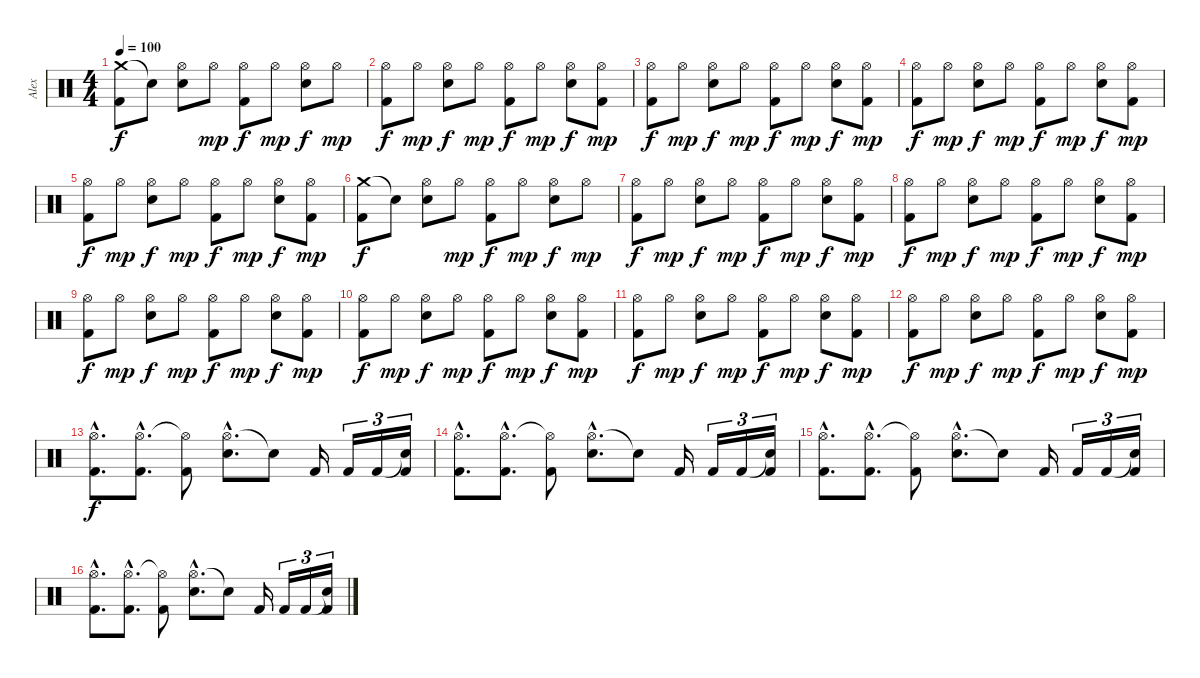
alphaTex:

\track ("Alex" "Alex") {instrument percussion}
\staff {score}
\articulation defaults
\ts (4 4)
\tempo 100
\clef neutral
\ks c
("Crash medium (hit)" "Kick (hit) 2").8{dy f} "Snare (hit)"{t}.8 ("Hi-Hat (open)" "Electric Snare (hit)").8 "Hi-Hat (open)".8{dy mp} ("Hi-Hat (open)" "Kick (hit) 2").8{dy f} "Hi-Hat (open)".8{dy mp} ("Hi-Hat (open)" "Electric Snare (hit)").8{dy f} "Hi-Hat (open)".8{dy mp} |
("Hi-Hat (open)" "Kick (hit) 2").8{dy f} "Hi-Hat (open)".8{dy mp} ("Hi-Hat (open)" "Electric Snare (hit)").8{dy f} "Hi-Hat (open)".8{dy mp} ("Hi-Hat (open)" "Kick (hit) 2").8{dy f} "Hi-Hat (open)".8{dy mp} ("Hi-Hat (open)" "Electric Snare (hit)").8{dy f} ("Hi-Hat (open)" "Kick (hit) 2").8{dy mp} |
("Hi-Hat (open)" "Kick (hit) 2").8{dy f} "Hi-Hat (open)".8{dy mp} ("Hi-Hat (open)" "Electric Snare (hit)").8{dy f} "Hi-Hat (open)".8{dy mp} ("Hi-Hat (open)" "Kick (hit) 2").8{dy f} "Hi-Hat (open)".8{dy mp} ("Hi-Hat (open)" "Electric Snare (hit)").8{dy f} ("Hi-Hat (open)" "Kick (hit) 2").8{dy mp} |
("Hi-Hat (open)" "Kick (hit) 2").8{dy f} "Hi-Hat (open)".8{dy mp} ("Hi-Hat (open)" "Electric Snare (hit)").8{dy f} "Hi-Hat (open)".8{dy mp} ("Hi-Hat (open)" "Kick (hit) 2").8{dy f} "Hi-Hat (open)".8{dy mp} ("Hi-Hat (open)" "Electric Snare (hit)").8{dy f} ("Hi-Hat (open)" "Kick (hit) 2").8{dy mp} |
("Hi-Hat (open)" "Kick (hit) 2").8{dy f} "Hi-Hat (open)".8{dy mp} ("Hi-Hat (open)" "Electric Snare (hit)").8{dy f} "Hi-Hat (open)".8{dy mp} ("Hi-Hat (open)" "Kick (hit) 2").8{dy f} "Hi-Hat (open)".8{dy mp} ("Hi-Hat (open)" "Electric Snare (hit)").8{dy f} ("Hi-Hat (open)" "Kick (hit) 2").8{dy mp} |
("Crash medium (hit)" "Kick (hit) 2").8{dy f} "Snare (hit)"{t}.8 ("Hi-Hat (open)" "Electric Snare (hit)").8 "Hi-Hat (open)".8{dy mp} ("Hi-Hat (open)" "Kick (hit) 2").8{dy f} "Hi-Hat (open)".8{dy mp} ("Hi-Hat (open)" "Electric Snare (hit)").8{dy f} "Hi-Hat (open)".8{dy mp} |
("Hi-Hat (open)" "Kick (hit) 2").8{dy f} "Hi-Hat (open)".8{dy mp} ("Hi-Hat (open)" "Electric Snare (hit)").8{dy f} "Hi-Hat (open)".8{dy mp} ("Hi-Hat (open)" "Kick (hit) 2").8{dy f} "Hi-Hat (open)".8{dy mp} ("Hi-Hat (open)" "Electric Snare (hit)").8{dy f} ("Hi-Hat (open)" "Kick (hit) 2").8{dy mp} |
("Hi-Hat (open)" "Kick (hit) 2").8{dy f} "Hi-Hat (open)".8{dy mp} ("Hi-Hat (open)" "Electric Snare (hit)").8{dy f} "Hi-Hat (open)".8{dy mp} ("Hi-Hat (open)" "Kick (hit) 2").8{dy f} "Hi-Hat (open)".8{dy mp} ("Hi-Hat (open)" "Electric Snare (hit)").8{dy f} ("Hi-Hat (open)" "Kick (hit) 2").8{dy mp} |
("Hi-Hat (open)" "Kick (hit) 2").8{dy f} "Hi-Hat (open)".8{dy mp} ("Hi-Hat (open)" "Electric Snare (hit)").8{dy f} "Hi-Hat (open)".8{dy mp} ("Hi-Hat (open)" "Kick (hit) 2").8{dy f} "Hi-Hat (open)".8{dy mp} ("Hi-Hat (open)" "Electric Snare (hit)").8{dy f} ("Hi-Hat (open)" "Kick (hit) 2").8{dy mp} |
("Hi-Hat (open)" "Kick (hit) 2").8{dy f} "Hi-Hat (open)".8{dy mp} ("Hi-Hat (open)" "Electric Snare (hit)").8{dy f} "Hi-Hat (open)".8{dy mp} ("Hi-Hat (open)" "Kick (hit) 2").8{dy f} "Hi-Hat (open)".8{dy mp} ("Hi-Hat (open)" "Electric Snare (hit)").8{dy f} ("Hi-Hat (open)" "Kick (hit) 2").8{dy mp} |
("Hi-Hat (open)" "Kick (hit) 2").8{dy f} "Hi-Hat (open)".8{dy mp} ("Hi-Hat (open)" "Electric Snare (hit)").8{dy f} "Hi-Hat (open)".8{dy mp} ("Hi-Hat (open)" "Kick (hit) 2").8{dy f} "Hi-Hat (open)".8{dy mp} ("Hi-Hat (open)" "Electric Snare (hit)").8{dy f} ("Hi-Hat (open)" "Kick (hit) 2").8{dy mp} |
("Hi-Hat (open)" "Kick (hit) 2").8{dy f} "Hi-Hat (open)".8{dy mp} ("Hi-Hat (open)" "Electric Snare (hit)").8{dy f} "Hi-Hat (open)".8{dy mp} ("Hi-Hat (open)" "Kick (hit) 2").8{dy f} "Hi-Hat (open)".8{dy mp} ("Hi-Hat (open)" "Electric Snare (hit)").8{dy f} ("Hi-Hat (open)" "Kick (hit) 2").8{dy mp} |
("Hi-Hat (open)"{hac} "Kick (hit) 2"{hac}).8{d dy f} ("Hi-Hat (open)"{hac} "Kick (hit) 2"{hac}).8{d} ("Hi-Hat (open)"{t} "Kick (hit) 2").8 ("Hi-Hat (open)"{hac} "Electric Snare (hit)"{hac}).8{d} "Snare (hit)"{t}.8 "Kick (hit) 2".16 "Kick (hit) 2".16{tu (3 2)} "Kick (hit) 2".16{tu (3 2)} ("Snare (hit)"{t} "Kick (hit) 2").16{tu (3 2)} |
("Hi-Hat (open)"{hac} "Kick (hit) 2"{hac}).8{d} ("Hi-Hat (open)"{hac} "Kick (hit) 2"{hac}).8{d} ("Hi-Hat (open)"{t} "Kick (hit) 2").8 ("Hi-Hat (open)"{hac} "Electric Snare (hit)"{hac}).8{d} "Snare (hit)"{t}.8 "Kick (hit) 2".16 "Kick (hit) 2".16{tu (3 2)} "Kick (hit) 2".16{tu (3 2)} ("Snare (hit)"{t} "Kick (hit) 2").16{tu (3 2)} |
("Hi-Hat (open)"{hac} "Kick (hit) 2"{hac}).8{d} ("Hi-Hat (open)"{hac} "Kick (hit) 2"{hac}).8{d} ("Hi-Hat (open)"{t} "Kick (hit) 2").8 ("Hi-Hat (open)"{hac} "Electric Snare (hit)"{hac}).8{d} "Snare (hit)"{t}.8 "Kick (hit) 2".16 "Kick (hit) 2".16{tu (3 2)} "Kick (hit) 2".16{tu (3 2)} ("Snare (hit)"{t} "Kick (hit) 2").16{tu (3 2)} |
("Hi-Hat (open)"{hac} "Kick (hit) 2"{hac}).8{d} ("Hi-Hat (open)"{hac} "Kick (hit) 2"{hac}).8{d} ("Hi-Hat (open)"{t} "Kick (hit) 2").8 ("Hi-Hat (open)"{hac} "Electric Snare (hit)"{hac}).8{d} "Snare (hit)"{t}.8 "Kick (hit) 2".16 "Kick (hit) 2".16{tu (3 2)} "Kick (hit) 2".16{tu (3 2)} ("Snare (hit)"{t} "Kick (hit) 2").16{tu (3 2)}
